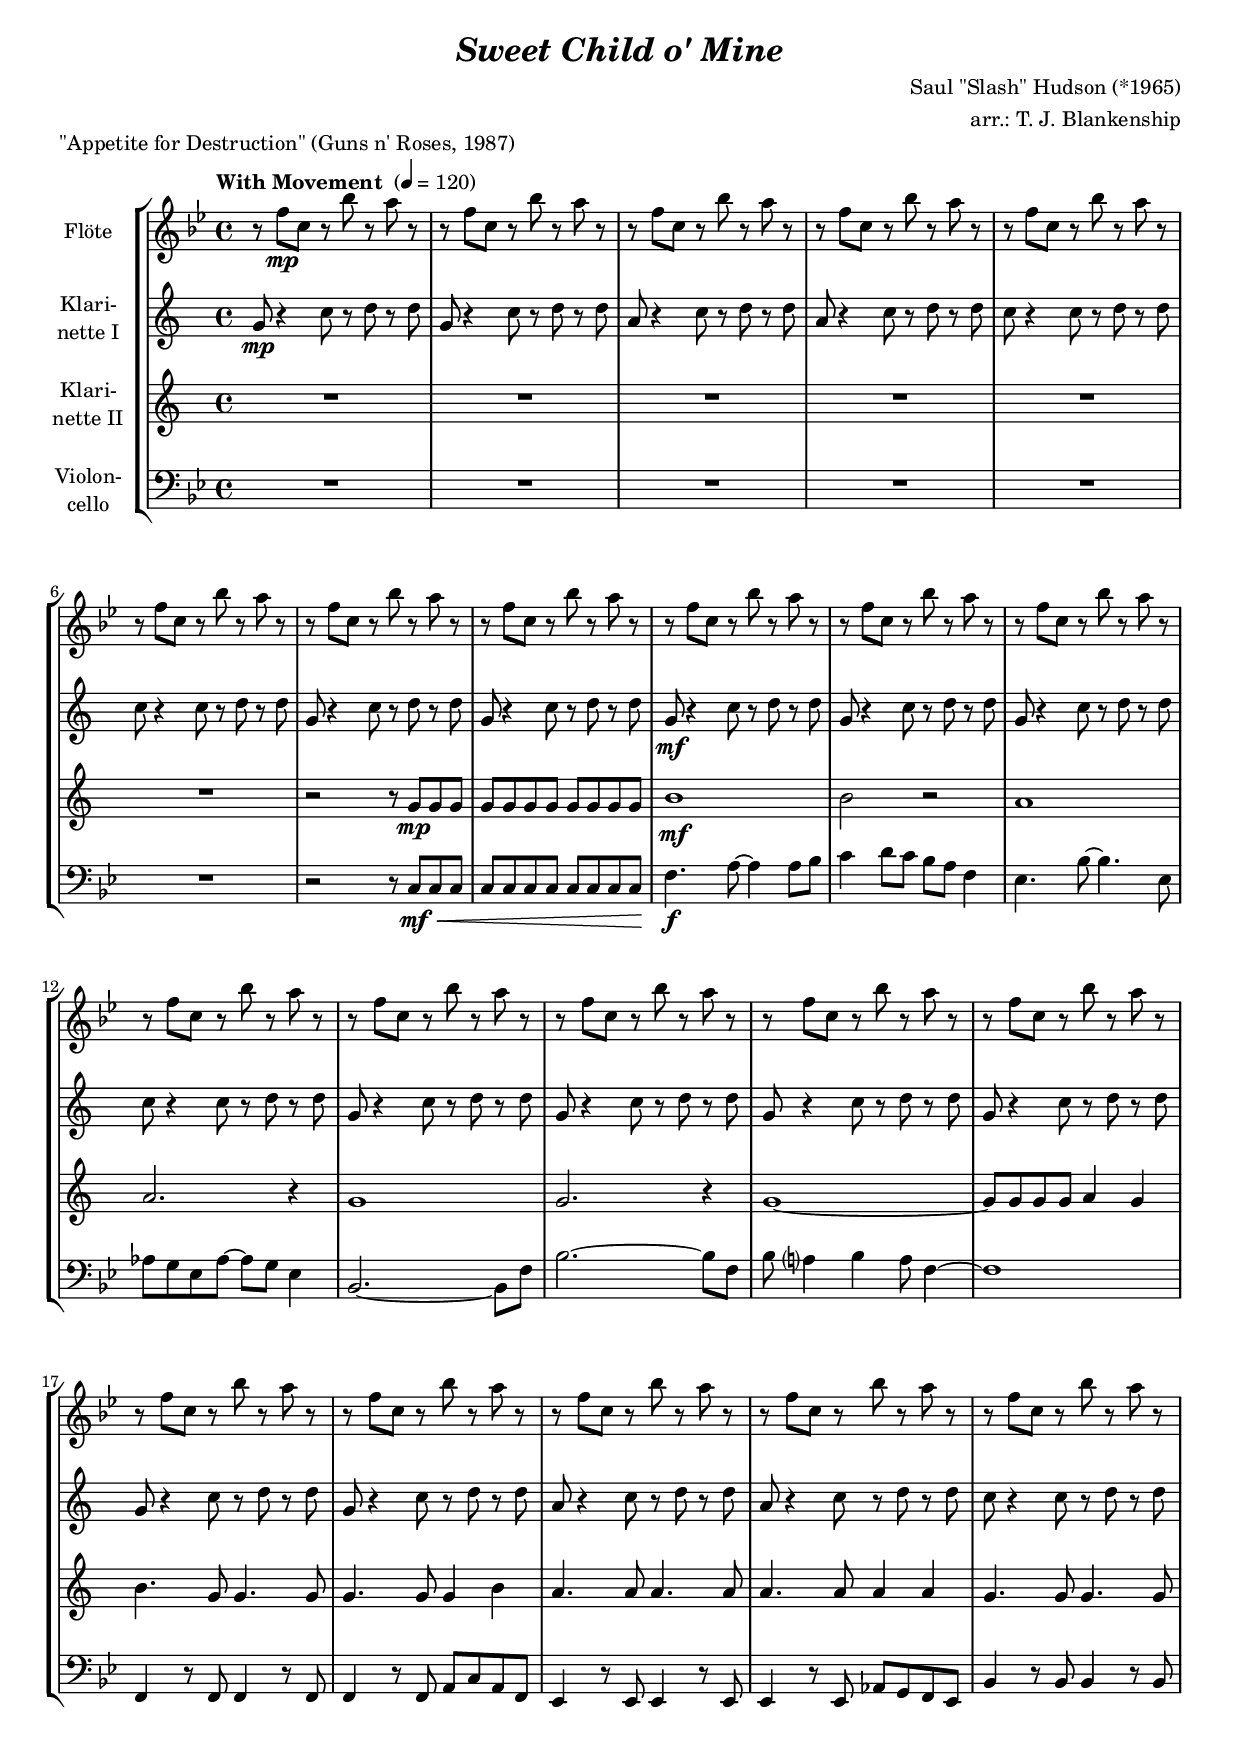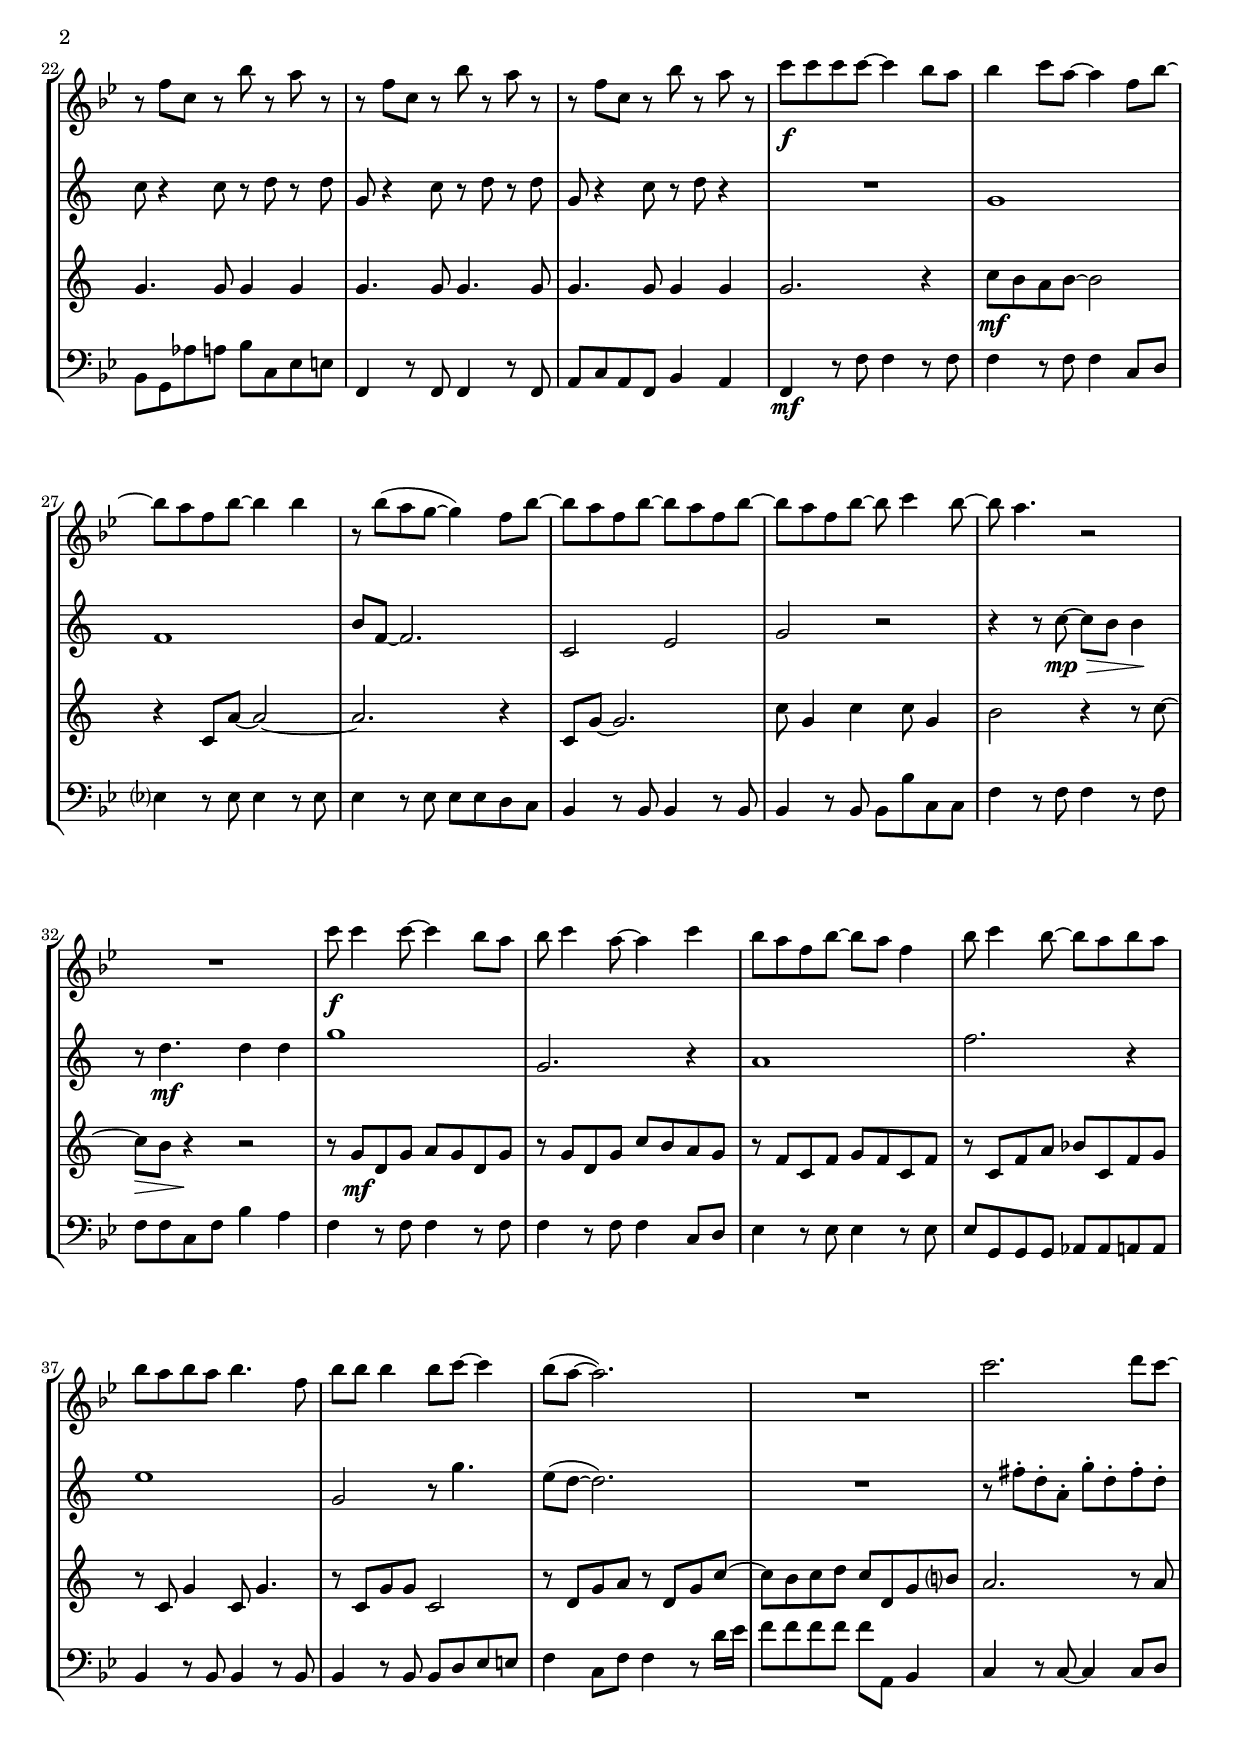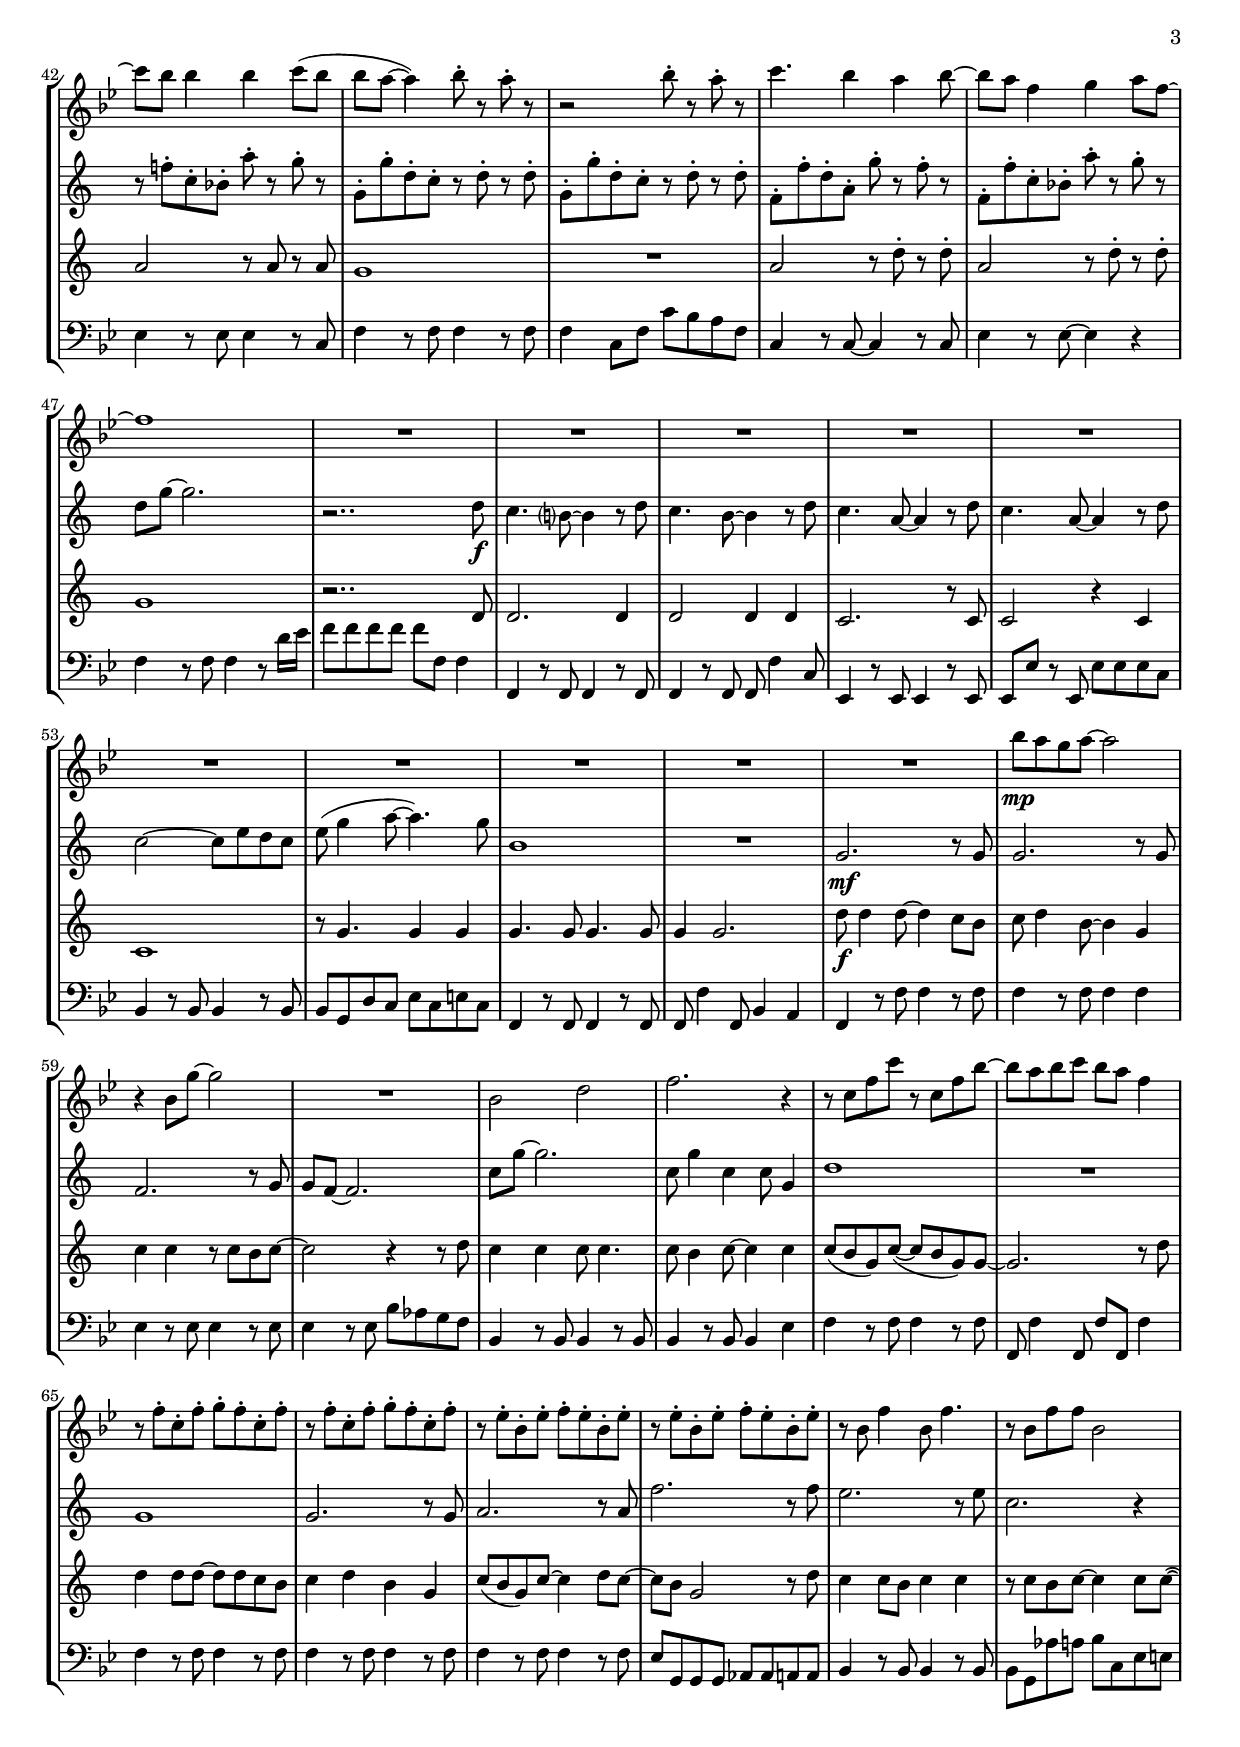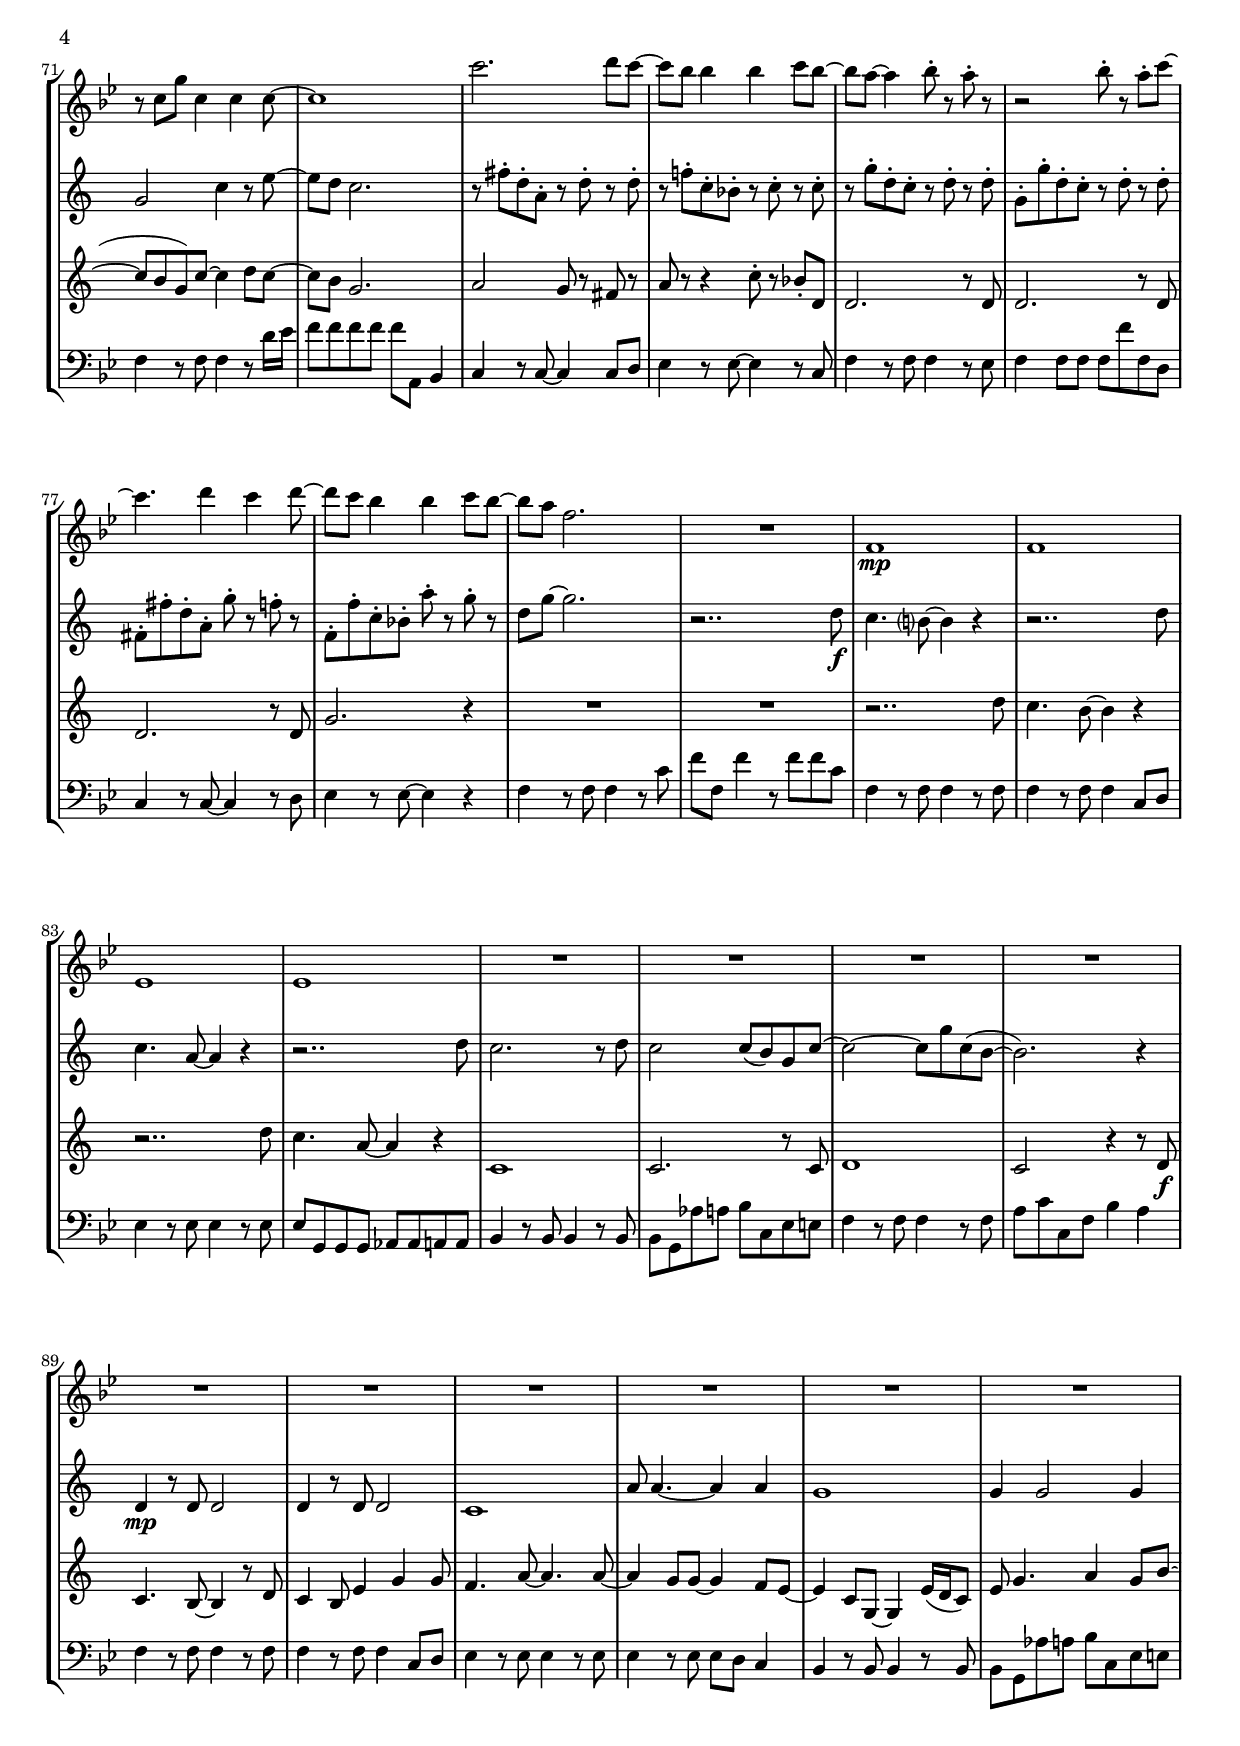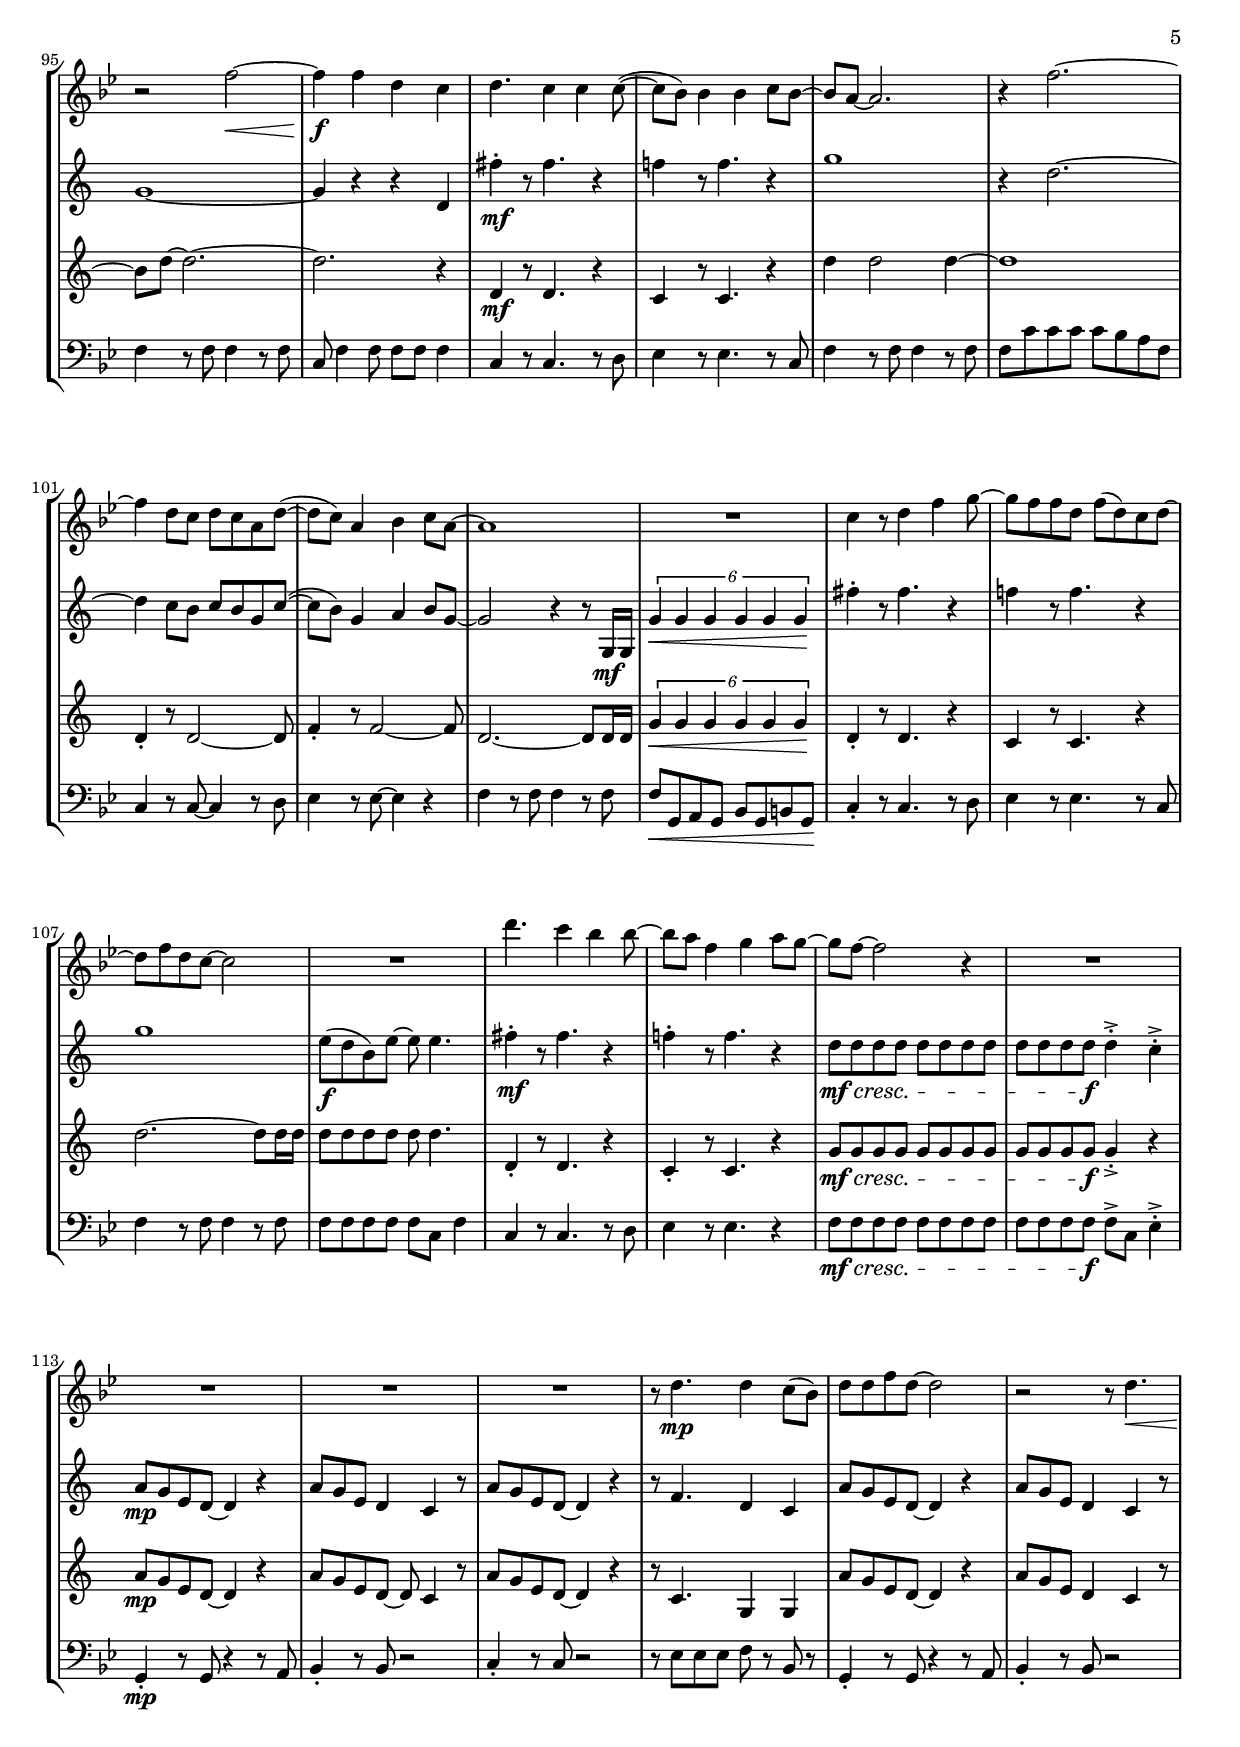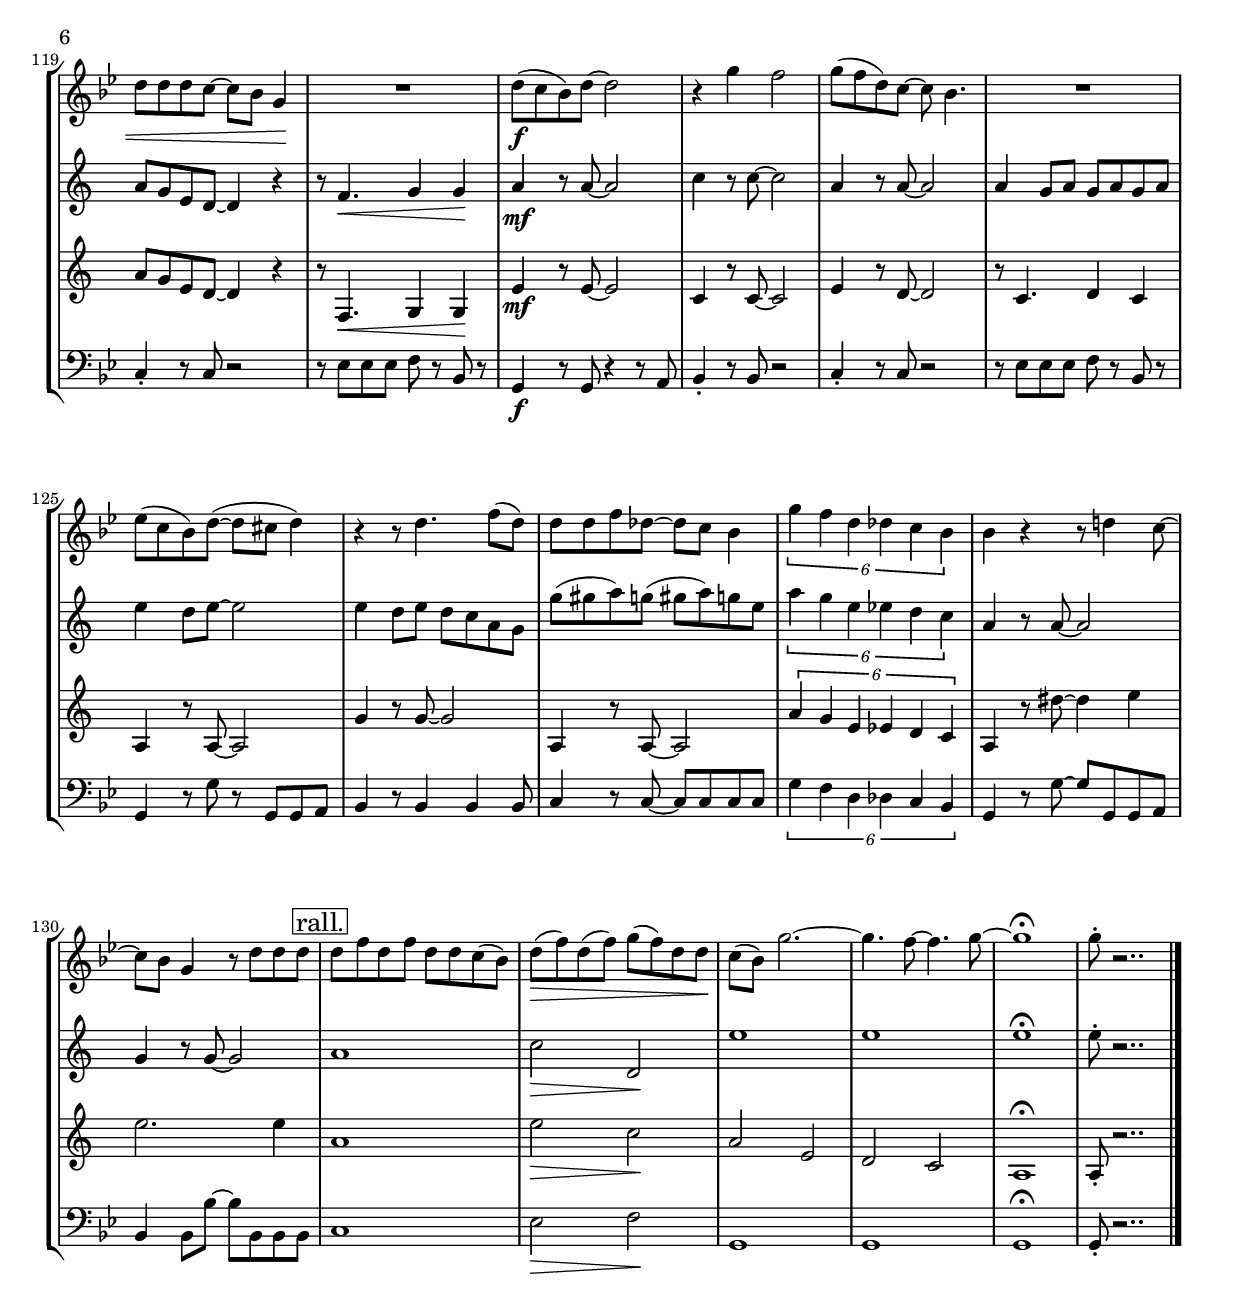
\version "2.18.2"
\include "deutsch.ly"

#(set-global-staff-size 18)

\header {
  title     = \markup \bold \italic "Sweet Child o' Mine"
  composer  = "Saul \"Slash\" Hudson (*1965)"
  arranger  = "arr.: T. J. Blankenship"
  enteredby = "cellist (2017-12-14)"
  piece     = "\"Appetite for Destruction\" (Guns n' Roses, 1987)"
}

voiceconsts = {
  \key g \major
  \time 4/4
  \clef "treble"
%  \numericTimeSignature
  \compressFullBarRests
  \tempo "With Movement " 4=120
}

micl = "clarinet"
mifl = "flute"
mist = "string ensemble 1"
miba = "cello"
%miba = "harpsichord"
milo = "drawbar organ"

rall = \mark \markup \box "rall."

va = \relative c'' {
  \voiceconsts

  r8 d\mp a r g' r fis r
  \repeat unfold 23 { r8 d a r g' r fis r }
  a\f a a a~ a4 g8 fis
  g4 a8 fis~ fis4 d8 g~
  g fis d g~ g4 g
  r8 g( fis e~ e4) d8 g~
  g fis d g~ g fis d g~

  g fis d g~ g a4 g8~
  g fis4. r2
  R1
  a8\f a4 a8~ a4 g8 fis
  g a4 fis8~ fis4 a
  g8 fis d g~ g fis d4

  g8 a4 g8~ g fis g fis
  g fis g fis g4. d8
  g g g4 g8 a~ a4
  g8( fis~ fis2.)
  R1
  a2. h8 a~
  a g g4 g a8( g

  g fis~ fis4) g8-. r fis-. r
  r2 g8-. r fis-. r
  a4. g4 fis4 g8~
  g fis d4 e fis8 d~
  d1
  R1*10
  g8\mp fis e fis~ fis2

  r4 g,8 e'~ e2
  R1
  g,2 h
  d2. r4
  r8 a d a' r a, d g~
  g fis g a g fis d4
  r8 d-. a-. d-. e-. d-. a-. d-.

  r d-. a-. d-. e-. d-. a-. d-.
  r c-. g-. c-. d-. c-. g-. c-.
  r c-. g-. c-. d-. c-. g-. c-.
  r g d'4 g,8 d'4.
  r8 g, d' d g,2

  r8 a e' a,4 a a8~
  a1
  a'2. h8 a~
  a g g4 g a8 g~
  g fis~ fis4 g8-. r fis-. r
  r2 g8-. r fis-. a~

  a4. h4 a h8~
  h a g4 g a8 g~
  g fis d2.
  R1
  d,\mp
  d
  c
  c
  R1*10
  r2 d'~\<

  d4\!\f d h a
  h4. a4 a a8(~
  a g) g4 g a8 g~
  g fis~ fis2.
  r4 d'2.~
  d4 h8 a h a fis h(~
  h a) fis4 g a8 fis~
  fis1

  R
  a4 r8 h4 d e8~
  e d d h d( h) a h~
  h d h a~ a2
  R1
  h'4. a4 g g8~
  g fis d4 e fis8 e~
  e d~ d2 r4

  R1*4
  r8 h4.\mp h4 a8( g)
  h h d h~ h2
  r r8 h4.\<
  h8 h h a~ a g e4\!
  R1
  h'8(\f a g) h~ h2
  r4 e d2

  e8( d h) a~ a g4.
  R1
  c8( a g) h(~ h ais h4)
  r r8 h4. d8( h)
  h h d b~ b a g4
  \tuplet 6/4 1 { e' d h b a g }

  g r r8 h!4 a8~
  a g e4 r8 h' h h \rall
  h d h d h h a( g)
  h(\> d) h( d) e( d) h h\!
  a( g) e'2.~
  e4. d8~ d4. e8~

  e1\fermata
  e8-. r2.. \bar "|."
}

vb = \relative c' {
  \voiceconsts

  d8\mp r4 g8 r a r a
  d, r4 g8 r a r a
  e r4 g8 r a r a
  e r4 g8 r a r a

  g r4 g8 r a r a
  g r4 g8 r a r a
  d, r4 g8 r a r a
  d, r4 g8 r a r a

  d,\mf r4 g8 r a r a
  d, r4 g8 r a r a
  d, r4 g8 r a r a
  g r4 g8 r a r a

  d, r4 g8 r a r a
  d, r4 g8 r a r a
  d, r4 g8 r a r a
  d, r4 g8 r a r a

  d, r4 g8 r a r a
  d, r4 g8 r a r a
  e r4 g8 r a r a
  e r4 g8 r a r a

  g r4 g8 r a r a
  g r4 g8 r a r a
  d, r4 g8 r a r a
  d, r4 g8 r a r4
  R1
  d,
  c

  fis8 c~ c2.
  g2 h
  d r
  r4 r8 g~\mp\> g fis fis4\!
  r8 a4.\mf a4 a
  d1
  d,2. r4
  e1
  c'2. r4
  h1

  d,2 r8 d'4.
  h8( a~ a2.)
  R1
  r8 cis-. a-. e-. d'-. a-. cis-. a-.
  r c!-. g-. f-. e'-. r d-. r
  d,-. d'-. a-. g-. r a-. r a-.

  d,-. d'-. a-. g-. r a-. r a-.
  c,-. c'-. a-. e-. d'-. r c-. r
  c,-. c'-. g-. f-. e'-. r d-. r
  a d~ d2.
  r2.. a8\f

  g4. fis?8~ fis4 r8 a
  g4. fis8~ fis4 r8 a
  g4. e8~ e4 r8 a
  g4. e8~ e4 r8 a
  g2~ g8 h a g
  h( d4 e8~ e4.) d8

  fis,1
  R
  d2.\mf r8 d
  d2. r8 d
  c2. r8 d
  d c~ c2.
  g'8 d'~ d2.
  g,8 d'4 g, g8 d4
  a'1
  R

  d,
  d2. r8 d
  e2. r8 e
  c'2. r8 c
  h2. r8 h
  g2. r4
  d2 g4 r8 h~
  h a g2.

  r8 cis-. a-. e-. r a-. r a-.
  r c!-. g-. f-. r g-. r g-.
  r d'-. a-. g-. r a-. r a-.
  d,-. d'-. a-. g-. r a-. r a-.

  cis,-. cis'-. a-. e-. d'-. r c-. r
  c,-. c'-. g-. f-. e'-. r d-. r
  a d~ d2.
  r2.. a8\f
  g4. fis?8~ fis4 r
  r2.. a8

  g4. e8~ e4 r
  r2.. a8
  g2. r8 a
  g2 g8( fis) d g~
  g2~ g8 d' g,( fis~
  fis2.) r4
  a,\mp r8 a a2

  a4 r8 a a2
  g1
  e'8 e4.~ e4 e
  d1
  d4 d2 d4
  d1~
  d4 r r a
  cis'-.\mf r8 cis4. r4
  c!4 r8 c4. r4
  d1

  r4 a2.~
  a4 g8 fis g fis d g(~
  g fis) d4 e fis8 d~
  d2  r4 r8 d,16\mf d
  \tuplet 6/4 1 { d'4\< d d d d d\! }
  cis'-. r8 cis4. r4
  c!4 r8 c4. r4

  d1
  h8(\f a fis) h~ h h4.
  cis4-.\mf r8 cis4. r4
  c!4-. r8 c4. r4
  a8\mf\cresc a a a a a a a
  a a a a\f a4-.-> g-.->

  e8\mp d h a~ a4 r
  e'8 d h a4 g r8
  e' d h a~ a4 r
  r8 c4. a4 g
  e'8 d h a~ a4 r

  e'8 d h a4 g r8
  e' d h a~ a4 r
  r8 c4.\< d4 d\!
  e\mf r8 e~ e2
  g4 r8 g~ g2
  e4 r8 e~ e2

  e4 d8 e d e d e
  h'4 a8 h~ h2
  h4 a8 h a g e d
  d'( dis e) d( dis e) d h
  \tuplet 6/4 1 { e4 d h b a g }

  e r8 e~ e2
  d4 r8 d~ d2
  e1
  g2\> a,\!
  h'1
  h
  h\fermata
  h8-. r2.. \bar "|."
}

vc = \relative c' {
  \voiceconsts

  R1*6
  r2 r8 d\mp d d
  d d d d d d d d
  fis1\mf
  fis2 r
  e1
  e2. r4
  d1
  d2. r4

  d1~ d8 d d d e4 d
  fis4. d8 d4. d8
  d4. d8 d4 fis
  e4. e8 e4. e8
  e4. e8 e4 e
  d4. d8 d4. d8

  d4. d8 d4 d
  d4. d8 d4. d8
  d4. d8 d4 d
  d2. r4
  g8\mf fis e fis~ fis2
  r4 g,8 e'~ e2~
  e2. r4
  g,8 d'~ d2.

  g8 d4 g g8 d4
  fis2 r4 r8 g~
  g\> fis r4\! r2
  r8 d\mf a d e d a d
  r d a d g fis e d

  r c g c d c g c
  r g c e f g, c d
  r g, d'4 g,8 d'4.
  r8 g, d' d g,2
  r8 a d e r a, d g~

  g fis g a g a, d fis?
  e2. r8 e
  e2 r8 e r e
  d1
  R
  e2 r8 a-. r a-.
  e2 r8 a-. r a-.
  d,1

  r2.. a8
  a2. a4
  a2 a4 a
  g2. r8 g
  g2 r4 g
  g1
  r8 d'4. d4 d
  d4. d8 d4. d8
  d4 d2.

  a'8\f a4 a8~ a4 g8 fis
  g a4 fis8~ fis4 d
  g g r8 g fis g~
  g2 r4 r8 a
  g4 g g8 g4.
  g8 fis4 g8~ g4 g

  g8( fis d) g(~ g fis d) d~
  d2. r8 a'
  a4 a8 a~ a a g fis
  g4 a fis d
  g8( fis d) g~ g4 a8 g~
  g fis d2 r8 a'

  g4 g8 fis g4 g
  r8 g fis g~ g4 g8 g(~
  g fis d) g~ g4 a8 g~
  g fis d2.
  e2 d8 r cis r
  e r r4 g8-. r f-. a,

  a2. r8 a
  a2. r8 a
  a2. r8 a
  d2. r4
  R1*2
  r2.. a'8
  g4. fis8~ fis4 r
  r2.. a8

  g4. e8~ e4 r
  g,1
  g2. r8 g
  a1
  g2 r4 r8 a\f
  g4. fis8~ fis4 r8 a
  g4 fis8 h4 d d8

  c4. e8~ e4. e8~
  e4 d8 d~ d4 c8 h~
  h4 g8 d~ d4 h'16( a g8)
  h d4. e4 d8 fis~
  fis a~ a2.~
  a r4

  a,\mf r8 a4. r4
  g r8 g4. r4
  a' a2 a4~
  a1
  a,4-. r8 a2~ a8
  c4-. r8 c2~ c8
  a2.~ a8 a16 a
  \tuplet 6/4 1 { d4\< d d d d d\! }

  a-. r8 a4. r4
  g r8 g4. r4
  a'2.~ a8 a16 a
  a8 a a a a a4.
  a,4-. r8 a4. r4
  g-. r8 g4. r4
  d'8\mf\cresc d d d d d d d

  d d d d\f d4-.-> r
  e8\mp d h a~ a4 r
  e'8 d h a~ a g4 r8
  e' d h a~ a4 r
  r8 g4. d4 d

  e'8 d h a~ a4 r
  e'8 d h a4 g r8
  e' d h a~ a4 r
  r8 c,4.\< d4 d\!
  h'\mf r8 h~ h2
  g4 r8 g~ g2

  h4 r8 a~ a2
  r8 g4. a4 g
  e r8 e~ e2
  d'4 r8 d~ d2
  e,4 r8 e~ e2
  \tuplet 6/4 1 { e'4 d h b a g }

  e r8 ais'~ ais4 h
  h2. h4
  e,1
  h'2\> g\!
  e h
  a g
  e1\fermata
  e8-. r2.. \bar "|."
}

vd = \relative c {
  \voiceconsts
  \clef "bass"

  R1*6
  r2 r8 a\mf\< a a
  a a a a a a a a\!
  d4.\f fis8~ fis4 fis8 g
  a4 h8 a g fis d4

  c4. g'8~ g4. c,8
  f e c f~ f e c4
  g2.~ g8 d'
  g2.~ g8 d
  g fis?4 g fis8 d4~
  d1
  d,4 r8 d d4 r8 d

  d4 r8 d fis a fis d
  c4 r8 c c4 r8 c
  c4 r8 c
  f e d c
  g'4 r8 g g4 r8 g

  g e f' fis g a, c cis
  d,4 r8 d d4 r8 d
  fis a fis d g4 fis
  d\mf r8 d' d4 r8 d
  d4 r8 d d4 a8 h

  c?4 r8 c c4 r8 c
  c4 r8 c c c h a
  g4 r8 g g4 r8 g
  g4 r8 g g g' a, a
  d4 r8 d d4 r8 d

  d d a d g4 fis
  d r8 d d4 r8 d
  d4 r8 d d4 a8 h
  c4 r8 c c4 r8 c
  c e, e e f f fis fis

  g4 r8 g g4 r8 g
  g4 r8 g g h c cis
  d4 a8 d d4 r8 h'16 c
  d8 d d d d fis,, g4
  a r8 a~ a4 a8 h

  c4 r8 c c4 r8 a
  d4 r8 d d4 r8 d
  d4 a8 d a' g fis d
  a4 r8 a~ a4 r8 a
  c4 r8 c~ c4 r

  d4 r8 d d4 r8 h'16 c
  d8 d d d d d, d4
  d, r8 d d4 r8 d
  d4 r8 d d d'4 a8
  c,4 r8 c c4 r8 c

  c c' r c, c' c c a
  g4 r8 g g4 r8 g
  g e h' a c a cis a
  d,4 r8 d d4 r8 d
  d d'4 d,8 g4 fis

  d r8 d' d4 r8 d
  d4 r8 d d4 d
  c r8 c c4 r8 c
  c4 r8 c g' f e d
  g,4 r8 g g4 r8 g
  g4 r8 g g4 c

  d4 r8 d d4 r8 d
  d, d'4 d,8 d' d, d'4
  d r8 d d4 r8 d
  d4 r8 d d4 r8 d
  d4 r8 d d4 r8 d

  c e, e e f f fis fis
  g4 r8 g g4 r8 g
  g e f' fis g a, c cis
  d4 r8 d d4 r8 h'16 c

  d8 d d d d fis,, g4
  a r8 a~ a4 a8 h
  c4 r8 c~ c4 r8 a
  d4 r8 d d4 r8 c
  d4 d8 d d d' d, h

  a4 r8 a~ a4 r8 h
  c4 r8 c~ c4 r
  d r8 d d4 r8 a'
  d d, d'4 r8 d d a
  d,4 r8 d d4 r8 d
  d4 r8 d d4 a8 h

  c4 r8 c c4 r8 c
  c e, e e f f fis fis
  g4 r8 g g4 r8 g
  g e f' fis g a, c cis

  d4 r8 d d4 r8 d
  fis a a, d g4 fis
  d r8 d d4 r8 d
  d4 r8 d d4 a8 h
  c4 r8 c c4 r8 c
  c4 r8 c c h a4

  g4 r8 g g4 r8 g
  g e f' fis g a, c cis
  d4 r8 d d4 r8 d
  a d4 d8 d d d4
  a r8 a4. r8 h

  c4 r8 c4. r8 a
  d4 r8 d d4 r8 d
  d a' a a a g fis d
  a4 r8 a~ a4 r8 h
  c4 r8 c~ c4 r
  d r8 d d4 r8 d

  d\< e, fis e g e gis e\!
  a4-. r8 a4. r8 h
  c4 r8 c4. r8 a
  d4 r8 d d4 r8 d
  d d d d d a d4


  a r8 a4. r8 h
  c4 r8 c4. r4
  d8\mf\cresc d d d d d d d
  d d d d\f d-> a c4-.->
  e,-.\mp r8 e r4 r8 fis
  g4-. r8 g r2

  a4-. r8 a r2
  r8 c c c d r g, r
  e4-. r8 e r4 r8 fis
  g4-. r8 g r2
  a4-. r8 a r2
  r8 c c c d r g, r

  e4\f r8 e r4 r8 fis
  g4-. r8 g r2
  a4-. r8 a r2
  r8 c c c d r g, r
  e4 r8 e' r e, e fis
  g4 r8 g4 g g8

  a4 r8 a~ a a a a
  \tuplet 6/4 1 { e'4 d h b a g }
  e r8 e'~ e e, e fis
  g4 g8 g'~ g g, g g
  a1
  c2\> d\!
  e,1
  e

  e\fermata
  e8-. r2.. \bar "|."
}


music = \new StaffGroup <<
      \new Staff {
	\set Staff.midiInstrument = \mifl
	\set Staff.instrumentName = \markup \center-column { "Flöte" }
	\transpose g b { \va }
      }

      \new Staff {
	\set Staff.midiInstrument = \micl
	\set Staff.instrumentName = \markup \center-column { "Klari-" "nette I" }
	\transpose g c' { \vb }
      }

      \new Staff {
	\set Staff.midiInstrument = \micl
	\set Staff.instrumentName = \markup \center-column { "Klari-" "nette II" }
	\transpose g c' { \vc }
      }

      \new Staff {
	\set Staff.midiInstrument = \miba
	\set Staff.instrumentName = \markup \center-column { "Violon-" "cello" }
	\transpose g b { \vd }
      }
>>

\book {
  \score {
    \music
    \layout {}
  }

  \score {
    \unfoldRepeats \music

    \midi {
      \context {
        \Score
      }
    }
  }
}
